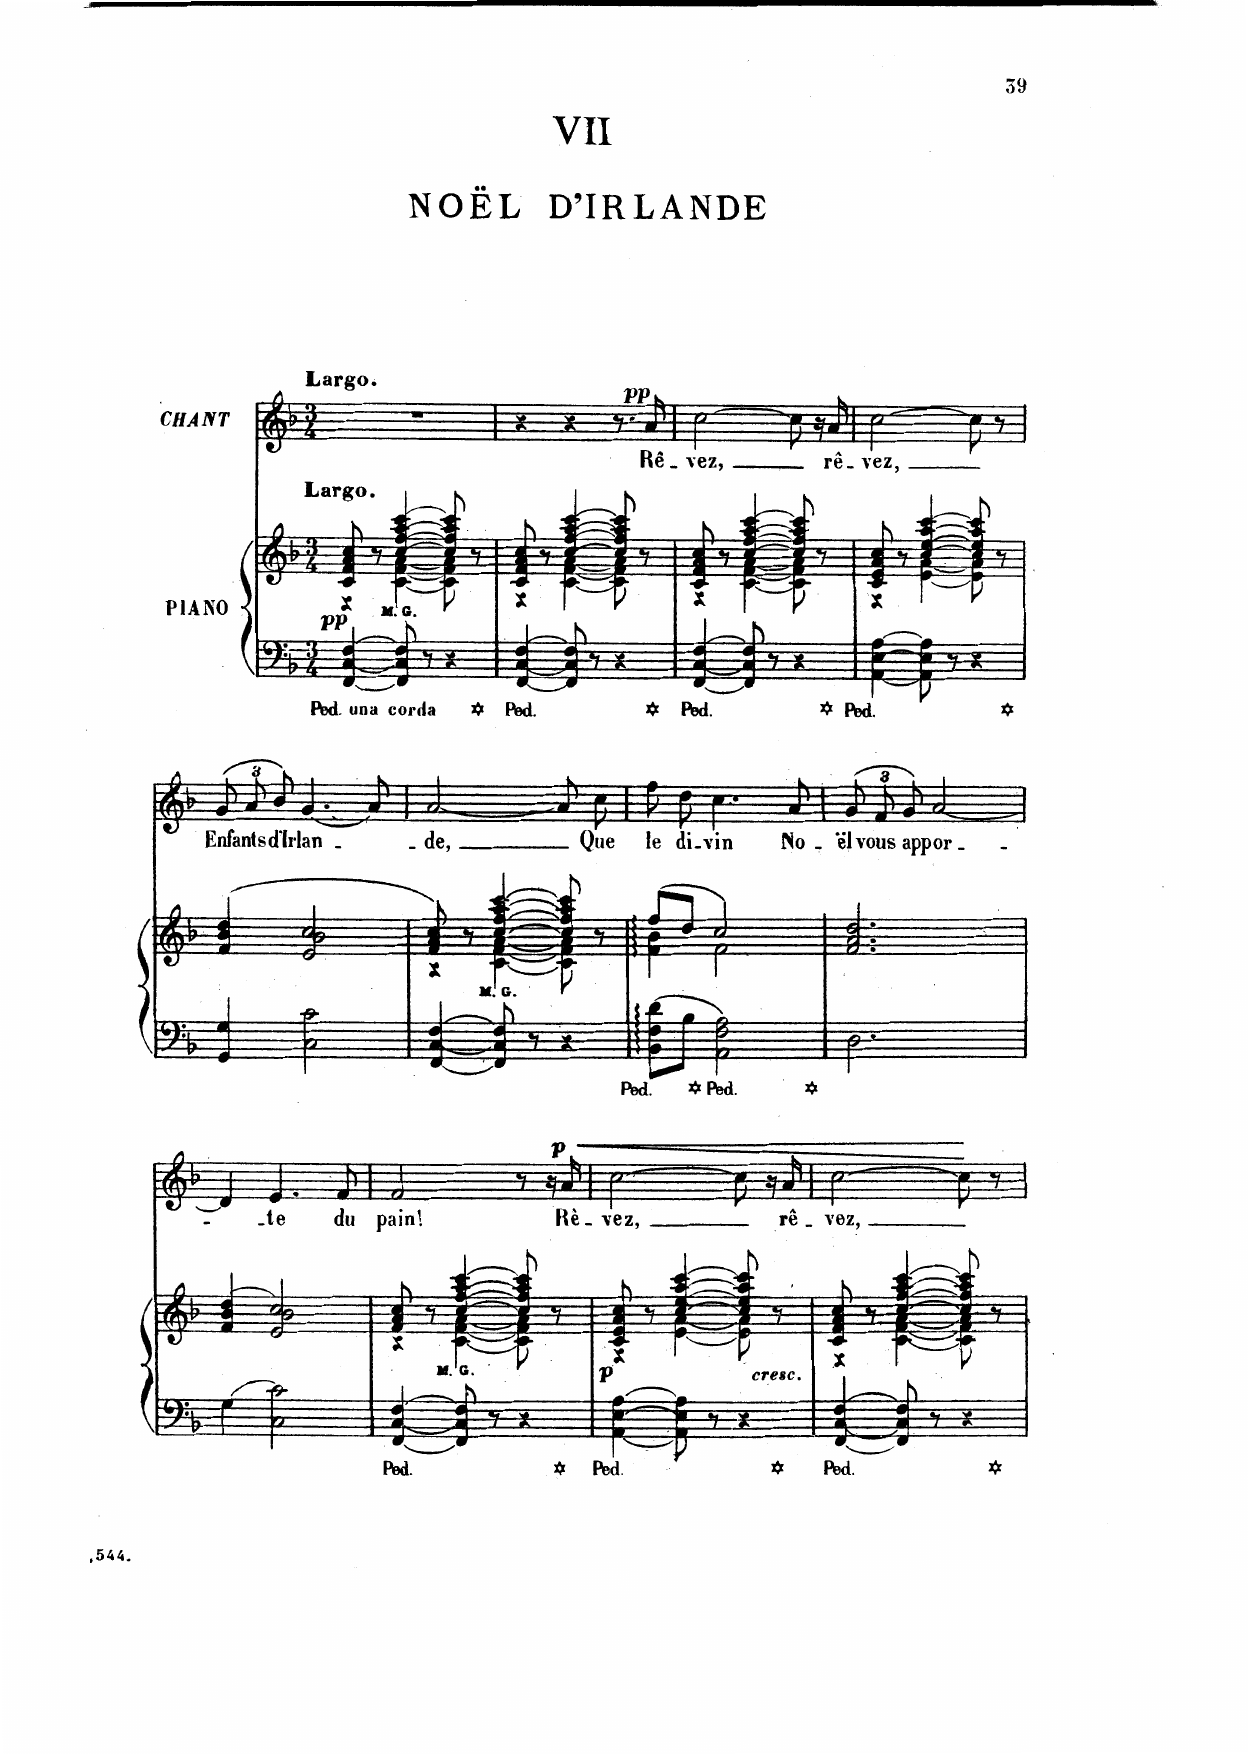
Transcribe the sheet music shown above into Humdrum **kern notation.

**kern	**kern	**dynam	**kern	**text	**dynam
*part2	*part2	*part2	*part1	*part1	*part1
*staff3	*staff2	*staff2/3	*staff1	*staff1	*staff1
*I"Piano	*	*	*I"Chant Voice	*	*
*I'Pno	*	*	*	*	*
*clefF4	*clefG2	*	*clefG2	*	*
*k[b-]	*k[b-]	*	*k[b-]	*	*
*M3/4	*M3/4	*	*M3/4	*	*
=1	=1	=1	=1	=1	=1
*	*^	*	*	*	*
!	!	!	!	!LO:TX:a:B:t=Largo	!	!
!	!LO:TX:a:B:t=Largo	!	!	!	!	!
!LO:TX:b:t=una corda	!	!	!	!	!	!
!	!	!	!LO:DY:b	!	!	!
[4FF/ [4C/ [4F/	8c/ 8f/ 8a/ 8cc/	4r	pp	2.r	.	.
.	8r	.	.	.	.	.
!	!LO:TX:b:t=M. G.	!	!	!	!	!
8FF/] 8C/] 8F/]	[4cc/ [4ff/ [4aa/ [4ccc/	[4c\ [4f\ [4a\	.	.	.	.
8r	.	.	.	.	.	.
4r	8cc/] 8ff/] 8aa/] 8ccc/]	8c\] 8f\] 8a\]	.	.	.	.
.	8r	8ryy	.	.	.	.
=2	=2	=2	=2	=2	=2	=2
[4FF/ [4C/ [4F/	8c/ 8f/ 8a/ 8cc/	4r	.	4r	.	.
.	8r	.	.	.	.	.
8FF/] 8C/] 8F/]	[4cc/ [4ff/ [4aa/ [4ccc/	[4c\ [4f\ [4a\	.	4r	.	.
8r	.	.	.	.	.	.
4r	8cc/] 8ff/] 8aa/] 8ccc/]	8c\] 8f\] 8a\]	.	8.r	.	.
.	8r	8ryy	.	.	.	.
!	!	!	!	!	!	!LO:DY:a
.	.	.	.	16a/	Rê-	pp
=3	=3	=3	=3	=3	=3	=3
[4FF/ [4C/ [4F/	8c/ 8f/ 8a/ 8cc/	4r	.	[2cc\	-vez,	.
.	8r	.	.	.	.	.
8FF/] 8C/] 8F/]	[4cc/ [4ff/ [4aa/ [4ccc/	[4c\ [4f\ [4a\	.	.	.	.
8r	.	.	.	.	.	.
4r	8cc/] 8ff/] 8aa/] 8ccc/]	8c\] 8f\] 8a\]	.	8cc\]	.	.
.	8r	8ryy	.	16r	.	.
.	.	.	.	16a/	rê-	.
=4	=4	=4	=4	=4	=4	=4
[4AA\ [4E\ [4A\	8c/ 8e/ 8a/ 8cc/	4r	.	[2cc\	-vez,	.
.	8r	.	.	.	.	.
8AA\] 8E\] 8A\]	[4cc/ [4ee/ [4aa/ [4ccc/	[4e\ [4a\	.	.	.	.
8r	.	.	.	.	.	.
4r	8cc/] 8ee/] 8aa/] 8ccc/]	8e\] 8a\]	.	8cc\]	.	.
.	8r	8ryy	.	8r	.	.
*	*v	*v	*	*	*	*
=5	=5	=5	=5	=5	=5
4GG/ 4G/	(>4f/ 4b-/ 4dd/	.	12g/L	En-	.
.	.	.	12a/	-fants	.
.	.	.	12b-/J	d'Ir-	.
2C\ 2c\	2e/ 2b-/ 2cc/	.	(4.g/	-lan-	.
.	.	.	8a/)	.	.
=6	=6	=6	=6	=6	=6
*	*^	*	*	*	*
[4FF/ [4C/ [4F/	8f/ 8a/ 8cc/)	4r	.	[2a/	-de,	.
.	8r	.	.	.	.	.
!	!LO:TX:b:t=M. G.	!	!	!	!	!
8FF/] 8C/] 8F/]	[4cc/ [4ff/ [4aa/ [4ccc/	[4c\ [4f\ [4a\	.	.	.	.
8r	.	.	.	.	.	.
4r	8cc/] 8ff/] 8aa/] 8ccc/]	8c\] 8f\] 8a\]	.	8a\L]	.	.
.	8r	8ryy	.	8cc\J	Que	.
=7	=7	=7	=7	=7	=7	=7
8BB-\: 8F\: 8d\:L	(8ff/L	4f\ 4b-\	.	8ff\L	le	.
8B-\J	8dd/J	.	.	8dd\J	di-	.
2AA\ 2F\ 2A\	2cc/)	2f\	.	4.cc\	-vin	.
.	.	.	.	8a/	No-	.
*	*v	*v	*	*	*	*
=8	=8	=8	=8	=8	=8
2.D\	2.f/ 2.a/ 2.dd/	.	12g/L	-ël	.
.	.	.	12f/	vous	.
.	.	.	12g/J	ap-	.
.	.	.	(2a/	-por-	.
=9	=9	=9	=9	=9	=9
4G\	(>4f/ 4b-/ 4dd/	.	4d/)	.	.
2C\ 2c\	2e/ 2b-/ 2cc/)	.	4.e/	-te	.
.	.	.	8f/	du	.
=10	=10	=10	=10	=10	=10
*	*^	*	*	*	*
[4FF/ [4C/ [4F/	8f/ 8a/ 8cc/	4r	.	2f/	pain!	.
.	8r	.	.	.	.	.
!	!LO:TX:b:t=M. G.	!	!	!	!	!
8FF/] 8C/] 8F/]	[4cc/ [4ff/ [4aa/ [4ccc/	[4c\ [4f\ [4a\	.	.	.	.
8r	.	.	.	.	.	.
4r	8cc/] 8ff/] 8aa/] 8ccc/]	8c\] 8f\] 8a\]	.	8r	.	.
.	8r	8ryy	.	16r	.	.
!	!	!	!	!	!	!LO:HP:b
!	!	!	!	!	!	!LO:DY:n=1:a
.	.	.	.	16a/	Rê-	< p
=11	=11	=11	=11	=11	=11	=11
!	!	!	!LO:DY:b	!	!	!
[4AA\ [4E\ [4A\	8c/ 8e/ 8a/ 8cc/	4r	p	[2cc\	-vez,	.
.	8r	.	.	.	.	.
8AA\] 8E\] 8A\]	[4cc/ [4ee/ [4aa/ [4ccc/	[4e\ [4a\	.	.	.	.
8r	.	.	.	.	.	.
!	!LO:TX:b:i:t=cresc.	!	!	!	!	!
4r	8cc/] 8ee/] 8aa/] 8ccc/]	8e\] 8a\]	.	8cc\]	.	.
.	8r	8ryy	.	16r	.	.
.	.	.	.	16a/	rê-	.
=12	=12	=12	=12	=12	=12	=12
[4FF/ [4C/ [4F/	8c/ 8f/ 8a/ 8cc/	4r	.	[2cc\	-vez,	.
.	8r	.	.	.	.	.
8FF/] 8C/] 8F/]	[4cc/ [4ff/ [4aa/ [4ccc/	[4c\ [4f\ [4a\	.	.	.	.
8r	.	.	.	.	.	.
4r	8cc/] 8ff/] 8aa/] 8ccc/]	8c\] 8f\] 8a\]	.	8cc\]	.	[
.	8r	8ryy	.	8r	.	.
*	*v	*v	*	*	*	*
=	=	=	=	=	=
*-	*-	*-	*-	*-	*-
